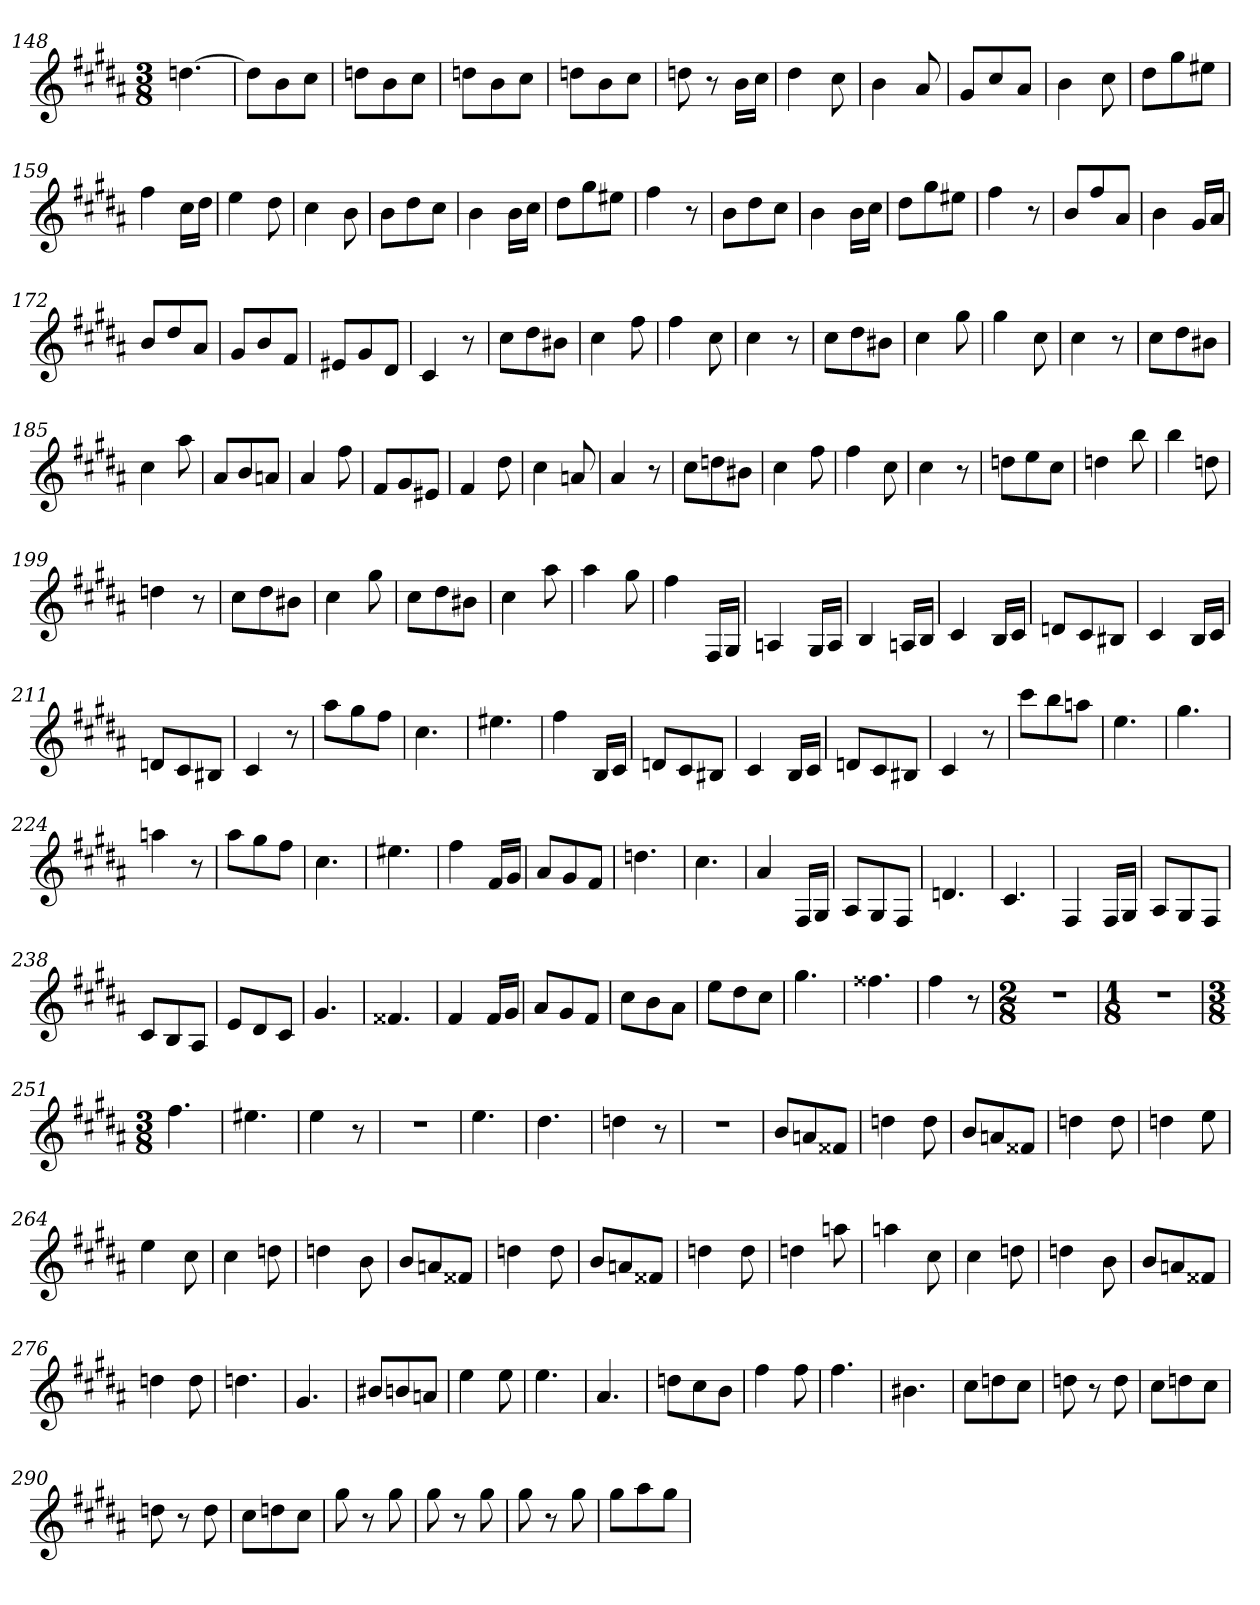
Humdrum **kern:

**kern
*part1
*staff1
*clefG2
*k[f#c#g#d#a#]
*B:
*M3/8
=148
[4.ddn
=149
8dd\L]
8b\
8cc#\J
=150
8ddn\L
8b\
8cc#\J
=151
8ddn\L
8b\
8cc#\J
=152
8ddn\L
8b\
8cc#\J
=153
8ddn
8r
16b\LL
16cc#\JJ
=154
4dd#
8cc#
=155
4b
8a#
=156
8g#/L
8cc#/
8a#/J
=157
4b
8cc#
=158
8dd#\L
8gg#\
8ee#X\J
=159
4ff#
16cc#\LL
16dd#\JJ
=160
4ee
8dd#
=161
4cc#
8b
=162
8b\L
8dd#\
8cc#\J
=163
4b
16b\LL
16cc#\JJ
=164
8dd#\L
8gg#\
8ee#X\J
=165
4ff#
8r
=166
8b\L
8dd#\
8cc#\J
=167
4b
16b\LL
16cc#\JJ
=168
8dd#\L
8gg#\
8ee#X\J
=169
4ff#
8r
=170
8b/L
8ff#/
8a#/J
=171
4b
16g#/LL
16a#/JJ
=172
8b/L
8dd#/
8a#/J
=173
8g#/L
8b/
8f#/J
=174
8e#X/L
8g#/
8d#/J
=175
4c#
8r
=176
8cc#\L
8dd#\
8b#X\J
=177
4cc#
8ff#
=178
4ff#
8cc#
=179
4cc#
8r
=180
8cc#\L
8dd#\
8b#X\J
=181
4cc#
8gg#
=182
4gg#
8cc#
=183
4cc#
8r
=184
8cc#\L
8dd#\
8b#X\J
=185
4cc#
8aa#
=186
8a#/L
8b/
8an/J
=187
4a#
8ff#
=188
8f#/L
8g#/
8e#X/J
=189
4f#
8dd#
=190
4cc#
8an
=191
4a#
8r
=192
8cc#\L
8ddn\
8b#X\J
=193
4cc#
8ff#
=194
4ff#
8cc#
=195
4cc#
8r
=196
8ddn\L
8ee\
8cc#\J
=197
4ddn
8bb
=198
4bb
8ddn
=199
4ddn
8r
=200
8cc#\L
8dd#\
8b#X\J
=201
4cc#
8gg#
=202
8cc#\L
8dd#\
8b#X\J
=203
4cc#
8aa#
=204
4aa#
8gg#
=205
4ff#
16F#/LL
16G#/JJ
=206
4An
16G#/LL
16A/JJ
=207
4B
16An/LL
16B/JJ
=208
4c#
16B/LL
16c#/JJ
=209
8dn/L
8c#/
8B#X/J
=210
4c#
16B/LL
16c#/JJ
=211
8dn/L
8c#/
8B#X/J
=212
4c#
8r
=213
8aa#\L
8gg#\
8ff#\J
=214
4.cc#
=215
4.ee#X
=216
4ff#
16B/LL
16c#/JJ
=217
8dn/L
8c#/
8B#X/J
=218
4c#
16B/LL
16c#/JJ
=219
8dn/L
8c#/
8B#X/J
=220
4c#
8r
=221
8ccc#\L
8bb\
8aan\J
=222
4.ee
=223
4.gg#
=224
4aan
8r
=225
8aa#\L
8gg#\
8ff#\J
=226
4.cc#
=227
4.ee#X
=228
4ff#
16f#/LL
16g#/JJ
=229
8a#/L
8g#/
8f#/J
=230
4.ddn
=231
4.cc#
=232
4a#
16F#/LL
16G#/JJ
=233
8A#/L
8G#/
8F#/J
=234
4.dn
=235
4.c#
=236
4F#
16F#/LL
16G#/JJ
=237
8A#/L
8G#/
8F#/J
=238
8c#/L
8B/
8A#/J
=239
8e/L
8d#/
8c#/J
=240
4.g#
=241
4.f##X
=242
4f#
16f#/LL
16g#/JJ
=243
8a#/L
8g#/
8f#/J
=244
8cc#\L
8b\
8a#\J
=245
8ee\L
8dd#\
8cc#\J
=246
4.gg#
=247
4.ff##X
=248
4ff#
8r
=249
*M2/8
4r
=250
*M1/8
8r
=251
*M3/8
4.ff#
=252
4.ee#X
=253
4ee
8r
=254
4.r
=255
4.ee
=256
4.dd#
=257
4ddn
8r
=258
4.r
=259
8b/L
8an/
8f##X/J
=260
4ddn
8dd
=261
8b/L
8an/
8f##X/J
=262
4ddn
8dd
=263
4ddn
8ee
=264
4ee
8cc#
=265
4cc#
8ddn
=266
4ddn
8b
=267
8b/L
8an/
8f##X/J
=268
4ddn
8dd
=269
8b/L
8an/
8f##X/J
=270
4ddn
8dd
=271
4ddn
8aan
=272
4aan
8cc#
=273
4cc#
8ddn
=274
4ddn
8b
=275
8b/L
8an/
8f##X/J
=276
4ddn
8dd
=277
4.ddn
=278
4.g#
=279
8b#X/L
8bn/
8an/J
=280
4ee
8ee
=281
4.ee
=282
4.a#
=283
8ddn\L
8cc#\
8b\J
=284
4ff#
8ff#
=285
4.ff#
=286
4.b#X
=287
8cc#\L
8ddn\
8cc#\J
=288
8ddn
8r
8dd
=289
8cc#\L
8ddn\
8cc#\J
=290
8ddn
8r
8dd
=291
8cc#\L
8ddn\
8cc#\J
=292
8gg#
8r
8gg#
=293
8gg#
8r
8gg#
=294
8gg#
8r
8gg#
=295
8gg#\L
8aa#\
8gg#\J
=
*-
